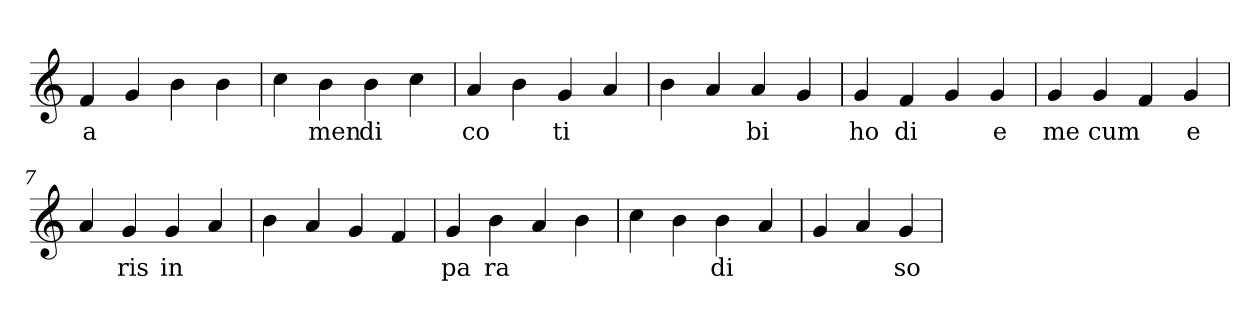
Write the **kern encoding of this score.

**kern	**text
*part1	*part1
*staff1	*staff1
*clefG2	*
=1	=1
4f	a
4g	.
4b	.
4b	.
=2	=2
4cc	.
4b	men
4b	di
4cc	.
=3	=3
4a	co
4b	.
4g	ti
4a	.
=4	=4
4b	.
4a	.
4a	bi
4g	.
=5	=5
4g	ho
4f	di
4g	.
4g	e
=6	=6
4g	me
4g	cum
4f	.
4g	e
=7	=7
4a	.
4g	ris
4g	in
4a	.
=8	=8
4b	.
4a	.
4g	.
4f	.
=9	=9
4g	pa
4b	ra
4a	.
4b	.
=10	=10
4cc	.
4b	.
4b	di
4a	.
=11	=11
4g	.
4a	.
4g	so
=	=
*-	*-
